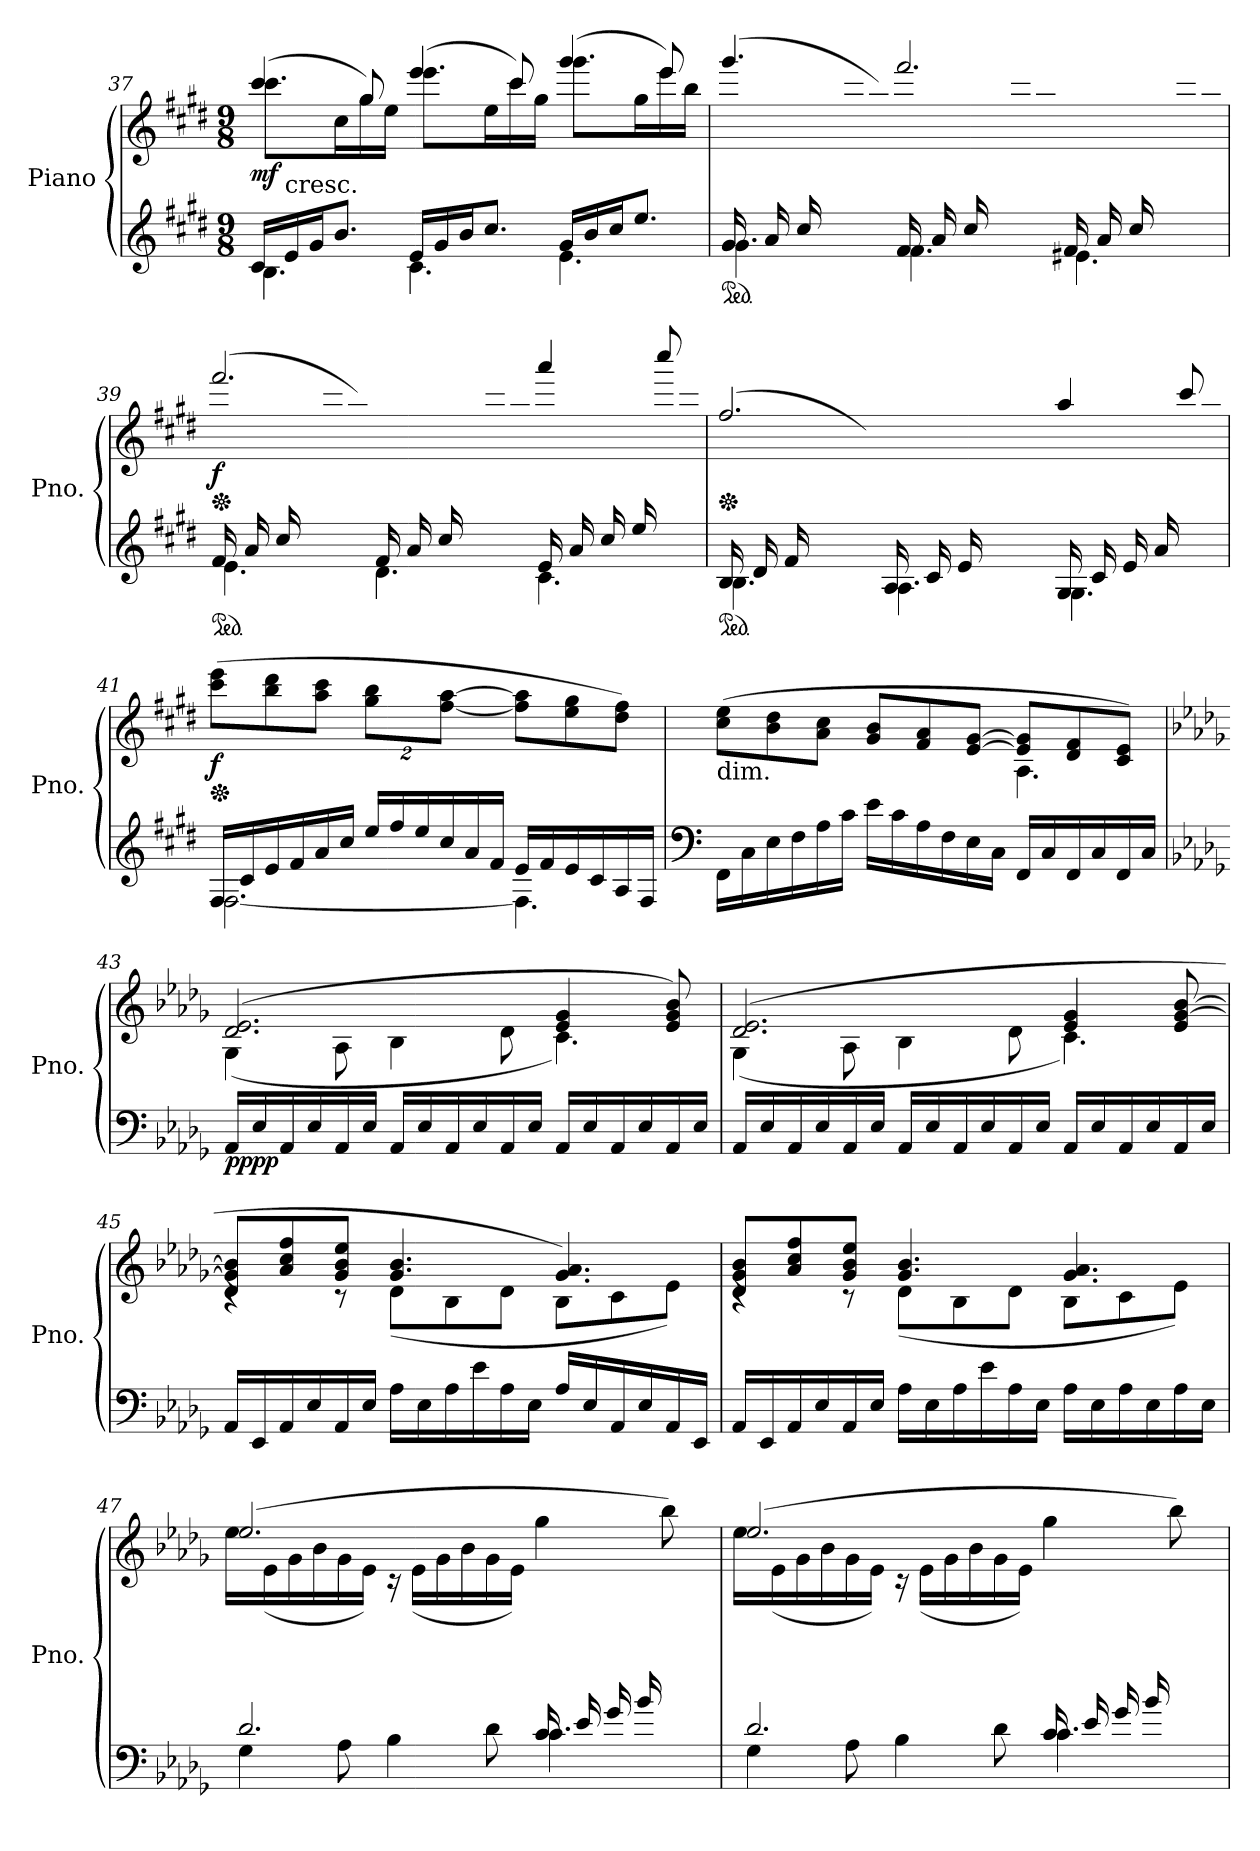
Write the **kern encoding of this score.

**kern	**kern	**dynam
*part1	*part1	*part1
*staff2	*staff1	*staff1/2
*I"Piano	*	*
*I'Pno.	*	*
!!LO:LB:g=z
*clefG2	*clefG2	*
*k[f#c#g#d#]	*k[f#c#g#d#]	*
*M9/8	*M9/8	*
=37	=37	=37
*^	*^	*
!	!	!	!LO:N:head=solid	!LO:DY:b
16c#/LL	4.B\	(>4ccc#/	8.ccc#\L	mf
!LO:TX:a:t=cresc.	!	!	!	!
16e/	.	.	.	.
16g#/J	.	.	.	.
8.b/J	.	.	16cc#\L	.
.	.	8gg#/)	16gg#\	.
.	.	.	16ee\JJ	.
!	!	!	!LO:N:head=solid	!
16e/LL	4.c#\	(>4eee/	8.eee\L	.
16g#/	.	.	.	.
16b/J	.	.	.	.
8.cc#/J	.	.	16ee\L	.
.	.	8ccc#/)	16ccc#\	.
.	.	.	16gg#\JJ	.
!	!	!	!LO:N:head=solid	!
16g#/LL	4.e\	(>4ggg#/	8.ggg#\L	.
16b/	.	.	.	.
16cc#/J	.	.	.	.
8.ee/J	.	.	16gg#\L	.
.	.	8eee/)	16eee\	.
.	.	.	16bb\JJ	.
!!LO:LB:g=z	!!
=38	=38	=38	=38	=38
*ped	*	*	*	*
!	!LO:N:head=solid	!	!	!
(<16g#/LL	4.g#\	(>4.ggg#/	8.ryy	.
16a/	.	.	.	.
16cc#/	.	.	.	.
8.ryy	.	.	16gg#\	.
.	.	.	16ccc#\	.
.	.	.	16aa\JJ)	.
!	!LO:N:head=solid	!	!	!
(<16f#/LL	4.f#\	2.fff#/)	8.ryy	.
16a/	.	.	.	.
16cc#/	.	.	.	.
8.ryy	.	.	16ff#\	.
.	.	.	16ccc#\	.
.	.	.	16aa\JJ)	.
!	!LO:N:head=solid	!	!	!
(<16f#/LL	4.e#X\	.	8.ryy	.
16a/	.	.	.	.
16cc#/	.	.	.	.
8.ryy	.	.	16ff#\	.
.	.	.	16ccc#\	.
.	.	.	16aa\JJ)	.
!!LO:PB:g=z	!!
=39	=39	=39	=39	=39
*ped	*	*	*	*
*	*	*Xped	*	*
!	!	!	!	!LO:DY:b
(<16f#/LL	4.e\	(>2.fff#/	8.ryy	f
16a/	.	.	.	.
16cc#/	.	.	.	.
8.ryy	.	.	16ff#\	.
.	.	.	16ccc#\	.
.	.	.	16aa\JJ)	.
(<16f#/LL	4.d#\	.	8.ryy	.
16a/	.	.	.	.
16cc#/	.	.	.	.
8.ryy	.	.	16ff#\	.
.	.	.	16ccc#\	.
.	.	.	16aa\JJ)	.
(<16e/LL	4.c#\	4aaa/	4ryy	.
16a/	.	.	.	.
16cc#/	.	.	.	.
16ee/	.	.	.	.
8ryy	.	8cccc#/)	16cccc#\	.
.	.	.	16ccc#\JJ)	.
!!LO:LB:g=z	!!
=40	=40	=40	=40	=40
*ped	*	*	*	*
!	!LO:N:head=solid	!	!	!
*	*	*Xped	*	*
(<16B/LL	4.B\	(>2.ff#/	8.ryy	.
16d#/	.	.	.	.
16f#/	.	.	.	.
8.ryy	.	.	16f#\	.
.	.	.	16cc#\	.
.	.	.	16a\JJ)	.
!	!LO:N:head=solid	!	!	!
(<16A/LL	4.A\	.	8.ryy	.
16c#/	.	.	.	.
16e/	.	.	.	.
8.ryy	.	.	16f#\	.
.	.	.	16cc#\	.
.	.	.	16a\JJ)	.
!	!LO:N:head=solid	!	!	!
(<16G#/LL	4.G#\	4aa/	4ryy	.
16c#/	.	.	.	.
16e/	.	.	.	.
16a/	.	.	.	.
8ryy	.	8ccc#/)	16ee\	.
.	.	.	16aa\JJ)	.
*	*	*v	*v	*
!!LO:LB:g=z
=41	=41	=41	=41
*	*	*Xped	*
*	*	*^	*
!	!	!	!	!LO:DY:b
*	*	*v	*v	*
16F#/LL	[2.F#\	(>8ccc#\ 8eee\L	f
16c#/	.	.	.
16e/	.	8bb\ 8ddd#\	.
16f#/	.	.	.
16a/	.	8aa\ 8ccc#\J	.
16cc#/JJ	.	.	.
*	*	*Xbrackettup	*
16ee/LL	.	16%3gg#\ 16%3bb\L	.
16ff#/	.	.	.
16ee/	.	.	.
16cc#/	.	[16%3ff#\ [16%3aa\J	.
16a/	.	.	.
16f#/JJ	.	.	.
16e/LL	4.F#\]	8ff#\] 8aa\]L	.
16f#/	.	.	.
16e/	.	8ee\ 8gg#\	.
16c#/	.	.	.
16A/	.	8dd#\ 8ff#\J)	.
16F#/JJ	.	.	.
*v	*v	*	*
!!LO:LB:g=z
=42	=42	=42
*clefF4	*	*
*	*^	*
!	!LO:TX:b:t=dim.	!	!
16FF#\LL	(>8cc#\ 8ee\L	4.ryy	.
16C#\	.	.	.
16E\	8b\ 8dd#\	.	.
16F#\	.	.	.
16A\	8a\ 8cc#\J	.	.
16c#\JJ	.	.	.
16e\LL	8g#/ 8b/L	4.ryy	.
16c#\	.	.	.
16A\	8f#/ 8a/	.	.
16F#\	.	.	.
16E\	[8e/ [8g#/J	.	.
16C#\JJ	.	.	.
16FF#/LL	8e/] 8g#/]L	4.A\	.
16C#/	.	.	.
16FF#/	8d#/ 8f#/	.	.
16C#/	.	.	.
16FF#/	8c#/ 8e/J)	.	.
16C#/JJ	.	.	.
=43	=43	=43	=43
*k[b-e-a-d-g-]	*k[b-e-a-d-g-]	*	*
!	!	!	!LO:DY:b=2
!	!	!	!LO:DY:n=1:b
16AA-/LL	(>2.d-/ 2.e-/	(<4G-\	pp pp
16E-/	.	.	.
16AA-/	.	.	.
16E-/	.	.	.
16AA-/	.	8A-\	.
16E-/JJ	.	.	.
16AA-/LL	.	4B-\	.
16E-/	.	.	.
16AA-/	.	.	.
16E-/	.	.	.
16AA-/	.	8d-\	.
16E-/JJ	.	.	.
16AA-/LL	4e-/ 4g-/	4.c\)	.
16E-/	.	.	.
16AA-/	.	.	.
16E-/	.	.	.
16AA-/	8e-/ 8g-/ 8b-/)	.	.
16E-/JJ	.	.	.
!!LO:LB:g=z	!!
=44	=44	=44	=44
16AA-/LL	(>2.d-/ 2.e-/	(<4G-\	.
16E-/	.	.	.
16AA-/	.	.	.
16E-/	.	.	.
16AA-/	.	8A-\	.
16E-/JJ	.	.	.
16AA-/LL	.	4B-\	.
16E-/	.	.	.
16AA-/	.	.	.
16E-/	.	.	.
16AA-/	.	8d-\	.
16E-/JJ	.	.	.
16AA-/LL	4e-/ 4g-/	4.c\)	.
16E-/	.	.	.
16AA-/	.	.	.
16E-/	.	.	.
16AA-/	8e-/ [8g-/ [8b-/	.	.
16E-/JJ	.	.	.
=45	=45	=45	=45
16AA-/LL	8d-/ 8g-/] 8b-/]L	4rc	.
16EE-/	.	.	.
16AA-/	8a-/ 8cc/ 8ff/	.	.
16E-/	.	.	.
16AA-/	8g-/ 8b-/ 8ee-/J	8rc	.
16E-/JJ	.	.	.
16A-\LL	4.g-/ 4.b-/	(<8d-\L	.
16E-\	.	.	.
16A-\	.	8B-\	.
16e-\	.	.	.
16A-\	.	8d-\J	.
16E-\JJ	.	.	.
16A-/LL	4.g-/ 4.a-/)	8B-\L	.
16E-/	.	.	.
16AA-/	.	8c\	.
16E-/	.	.	.
16AA-/	.	8e-\J)	.
16EE-/JJ	.	.	.
!!LO:PB:g=z	!!
=46	=46	=46	=46
16AA-/LL	8d-/ 8g-/ 8b-/L	4rc	.
16EE-/	.	.	.
16AA-/	8a-/ 8cc/ 8ff/	.	.
16E-/	.	.	.
16AA-/	8g-/ 8b-/ 8ee-/J	8rc	.
16E-/JJ	.	.	.
16A-\LL	4.g-/ 4.b-/	(<8d-\L	.
16E-\	.	.	.
16A-\	.	8B-\	.
16e-\	.	.	.
16A-\	.	8d-\J	.
16E-\JJ	.	.	.
16A-\LL	4.g-/ 4.a-/	8B-\L	.
16E-\	.	.	.
16A-\	.	8c\	.
16E-\	.	.	.
16A-\	.	8e-\J)	.
16E-\JJ	.	.	.
=47	=47	=47	=47
*^	*	*^	*
2.d-/	4G-\	(>2.ee-/	16ee-\LL	1ryy	.
.	.	.	(<16e-\	.	.
.	.	.	16g-\	.	.
.	.	.	16b-\	.	.
.	8A-\	.	16g-\	.	.
.	.	.	16e-\JJ)	.	.
.	4B-\	.	16r	.	.
.	.	.	(<16e-\LL	.	.
.	.	.	16g-\	.	.
.	.	.	16b-\	.	.
.	8d-\	.	16g-\	.	.
.	.	.	16e-\JJ)	.	.
!	!LO:N:head=solid	!	!	!	!
(<16c/LL	4.c\	4gg-\	8ryy	.	.
16e-/	.	.	.	.	.
16g-/	.	.	4ryy	.	.
16b-/	.	.	.	.	.
8ryy	.	8bb-\)	.	16cc\	.
.	.	.	.	16ee-\JJ)	.
!!LO:LB:g=z	!!	!!
=48	=48	=48	=48	=48	=48
2.d-/	4G-\	(>2.ee-/	16ee-\LL	1ryy	.
.	.	.	(<16e-\	.	.
.	.	.	16g-\	.	.
.	.	.	16b-\	.	.
.	8A-\	.	16g-\	.	.
.	.	.	16e-\JJ)	.	.
.	4B-\	.	16r	.	.
.	.	.	(<16e-\LL	.	.
.	.	.	16g-\	.	.
.	.	.	16b-\	.	.
.	8d-\	.	16g-\	.	.
.	.	.	16e-\JJ)	.	.
!	!LO:N:head=solid	!	!	!	!
(<16c/LL	4.c\	4gg-\	8ryy	.	.
16e-/	.	.	.	.	.
16g-/	.	.	4ryy	.	.
16b-/	.	.	.	.	.
8ryy	.	8bb-\)	.	16cc\	.
.	.	.	.	16ee-\JJ)	.
*v	*v	*	*	*	*
*	*v	*v	*v	*
=	=	=
*-	*-	*-
